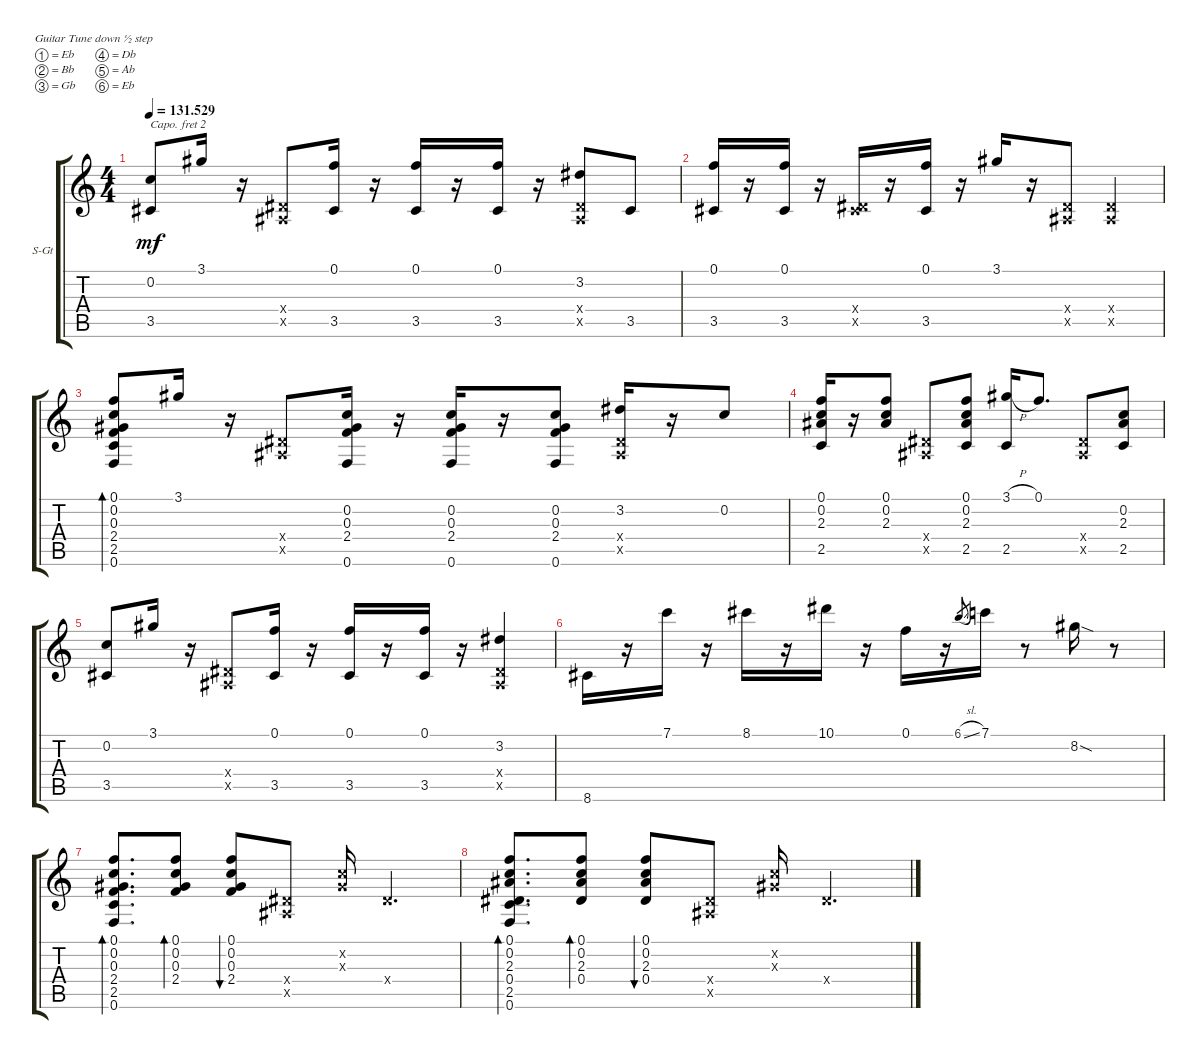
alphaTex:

\defaultSystemsLayout 4
\bracketExtendMode groupsimilarinstruments
\firstSystemTrackNameOrientation horizontal
\otherSystemsTrackNameOrientation horizontal
\track ("Steel Guitar" "S-Gt") {instrument acousticguitarsteel}
\staff {score tabs}
\capo 2
\tuning (Eb4 Bb3 Gb3 Db3 Ab2 Eb2)
\ts (4 4)
\tempo
131.529
\accidentals auto
\clef g2
\ottava regular
\simile none
\ks c
(3.5 0.2).8{dy mf} 3.1.16 r.16 (0.4{x} 0.5{x}).8 (3.5 0.1).16 r.16 (3.5 0.1).16 r.16 (3.5 0.1).16 r.16 (0.4{x} 0.5{x} 3.2).8 3.5.8 |
(3.5 0.1).16 r.16 (3.5 0.1).16 r.16 (3.5{x} 0.4{x}).16 r.16 (0.1 3.5).16 r.16 3.1.16 r.16 (0.4{x} 0.5{x}).8 (0.5{x} 0.4{x}).4 |
(0.1 0.2 0.3 2.4 2.5 0.6).8{bd 119} 3.1.16 r.16 (0.5{x} 0.4{x}).8 (0.6 0.3 2.4 0.2).16 r.16 (0.6 0.3 2.4 0.2).16 r.16 (0.2 0.3 2.4 0.6).8 (0.5{x} 0.4{x} 3.2).16 r.16 0.2.8 |
(2.5 0.1 2.3 0.2).16 r.16 (0.1 0.2 2.3).8 (0.4{x} 0.5{x}).8 (0.1 0.2 2.5 2.3).8 (2.5 3.1{h}).16 0.1.8{d} (0.5{x} 0.4{x}).8 (2.5 2.3 0.2).8 |
(3.5 0.2).8 3.1.16 r.16 (0.4{x} 0.5{x}).8 (3.5 0.1).16 r.16 (3.5 0.1).16 r.16 (3.5 0.1).16 r.16 (0.4{x} 0.5{x} 3.2).4 |
8.6.16 r.16 7.1.16 r.16 8.1.16 r.16 10.1.16 r.16 0.1.16 r.16 6.1{sl}.8{gr} 7.1.16 r.8 8.2{sod}.16 r.8 |
(0.6 2.5 2.4 0.1 0.2 0.3).8{d bd 119} (0.1 0.2 0.3 2.4).8{bd 118} (0.1 0.2 0.3 2.4).8{bu 117} (0.4{x} 0.5{x}).8 (0.2{x} 0.3{x}).16 0.4{x}.4{d} |
(0.6 2.5 0.4 0.1 0.2 2.3).8{d bd 119} (0.1 0.2 2.3 0.4).8{bd 118} (0.1 0.2 2.3 0.4).8{bu 117} (0.4{x} 0.5{x}).8 (0.2{x} 0.3{x}).16 0.4{x}.4{d}
